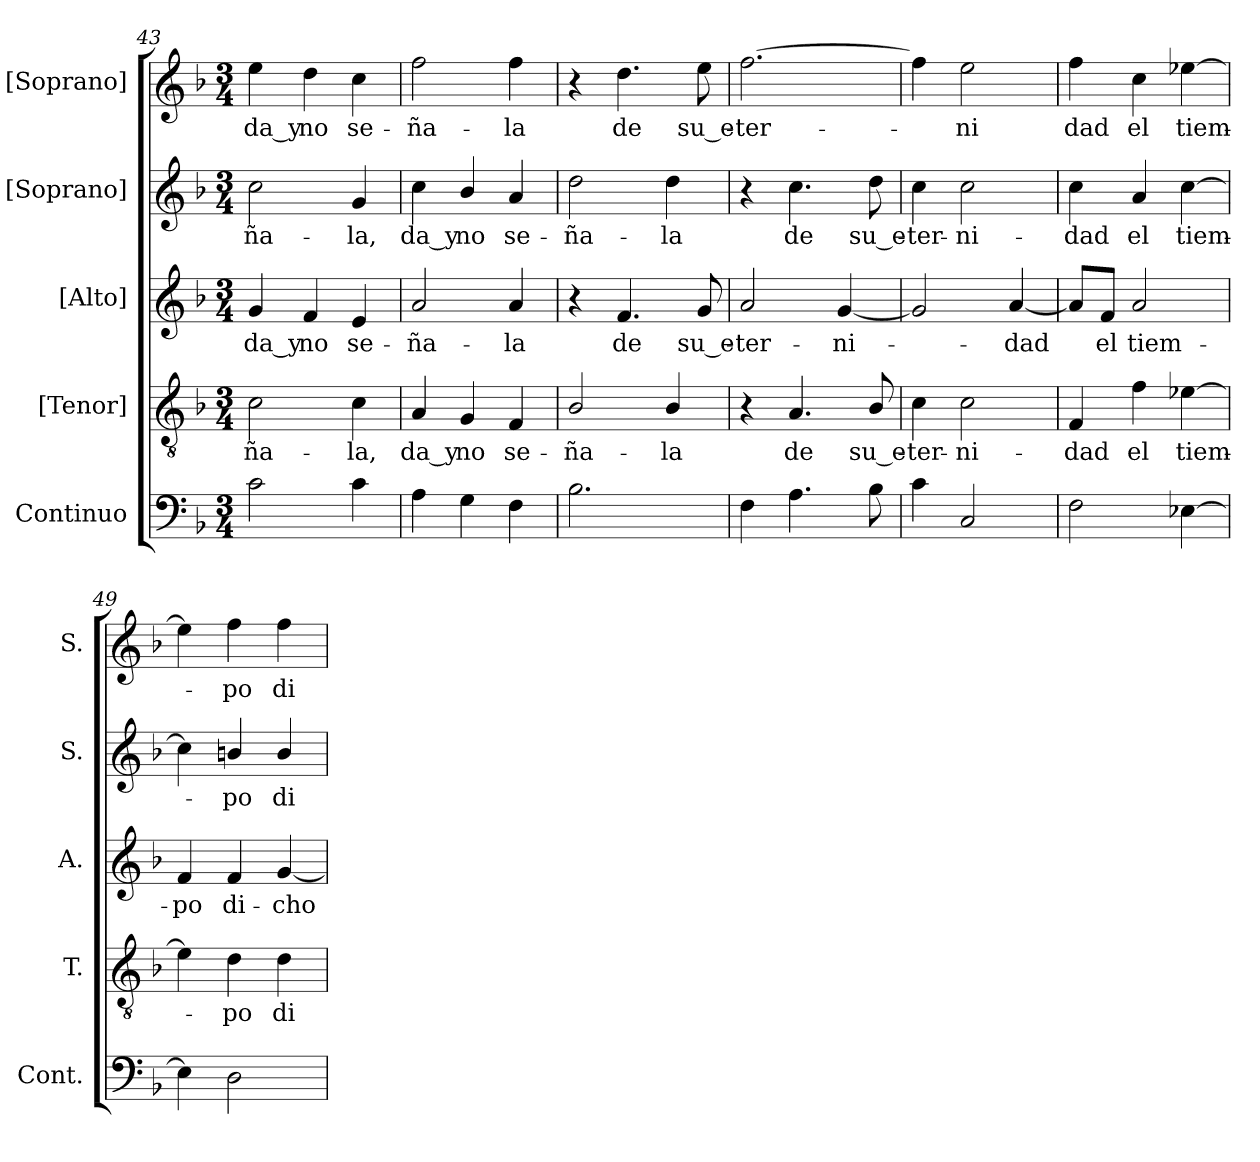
**kern	**kern	**text	**kern	**text	**kern	**text	**kern	**text
*part5	*part4	*part4	*part3	*part3	*part2	*part2	*part1	*part1
*staff5	*staff4	*staff4	*staff3	*staff3	*staff2	*staff2	*staff1	*staff1
*I"Continuo	*I"[Tenor]	*	*I"[Alto]	*	*I"[Soprano]	*	*I"[Soprano]	*
*I'Cont.	*I'T.	*	*I'A.	*	*I'S.	*	*I'S.	*
*clefF4	*clefGv2	*	*clefG2	*	*clefG2	*	*clefG2	*
*	*ITrd7c12	*	*	*	*	*	*	*
*k[b-]	*k[b-]	*	*k[b-]	*	*k[b-]	*	*k[b-]	*
*F:	*F:	*	*F:	*	*F:	*	*F:	*
*M3/4	*M3/4	*	*M3/4	*	*M3/4	*	*M3/4	*
=43	=43	=43	=43	=43	=43	=43	=43	=43
!	!	!LO:LY:b:color=#000000	!	!	!	!	!	!
!	!	!	!	!LO:LY:b:color=#000000	!	!	!	!
!	!	!	!	!	!	!LO:LY:b:color=#000000	!	!
!	!	!	!	!	!	!	!	!LO:LY:b:color=#000000
2ci\	2Ci\	-ña-	4gi/	da_y	2cci\	-ña-	4eei\	da_y
!	!	!	!	!LO:LY:b:color=#000000	!	!	!	!
!	!	!	!	!	!	!	!	!LO:LY:b:color=#000000
.	.	.	4fi/	no	.	.	4ddi\	no
!	!	!LO:LY:b:color=#000000	!	!	!	!	!	!
!	!	!	!	!LO:LY:b:color=#000000	!	!	!	!
!	!	!	!	!	!	!LO:LY:b:color=#000000	!	!
!	!	!	!	!	!	!	!	!LO:LY:b:color=#000000
4ci\	4Ci\	-la,	4ei/	se-	4gi/	-la,	4cci\	se-
=44	=44	=44	=44	=44	=44	=44	=44	=44
!	!	!LO:LY:b:color=#000000	!	!	!	!	!	!
!	!	!	!	!LO:LY:b:color=#000000	!	!	!	!
!	!	!	!	!	!	!LO:LY:b:color=#000000	!	!
!	!	!	!	!	!	!	!	!LO:LY:b:color=#000000
4Ai\	4AAi/	da_y	2ai/	-ña-	4cci\	da_y	2ffi\	-ña-
!	!	!LO:LY:b:color=#000000	!	!	!	!	!	!
!	!	!	!	!	!	!LO:LY:b:color=#000000	!	!
4Gi\	4GGi/	no	.	.	4b-i/	no	.	.
!	!	!LO:LY:b:color=#000000	!	!	!	!	!	!
!	!	!	!	!LO:LY:b:color=#000000	!	!	!	!
!	!	!	!	!	!	!LO:LY:b:color=#000000	!	!
!	!	!	!	!	!	!	!	!LO:LY:b:color=#000000
4Fi\	4FFi/	se-	4ai/	-la	4ai/	se-	4ffi\	-la
=45	=45	=45	=45	=45	=45	=45	=45	=45
!	!	!LO:LY:b:color=#000000	!	!	!	!	!	!
!	!	!	!	!	!	!LO:LY:b:color=#000000	!	!
2.B-i\	2BB-i/	-ña-	4r	.	2ddi\	-ña-	4r	.
!	!	!	!	!LO:LY:b:color=#000000	!	!	!	!
!	!	!	!	!	!	!	!	!LO:LY:b:color=#000000
.	.	.	4.fi/	de	.	.	4.ddi\	de
!	!	!LO:LY:b:color=#000000	!	!	!	!	!	!
!	!	!	!	!	!	!LO:LY:b:color=#000000	!	!
.	4BB-i/	-la	.	.	4ddi\	-la	.	.
!	!	!	!	!LO:LY:b:color=#000000	!	!	!	!
!	!	!	!	!	!	!	!	!LO:LY:b:color=#000000
.	.	.	8gi/	su_e-	.	.	8eei\	su_e-
=46	=46	=46	=46	=46	=46	=46	=46	=46
!	!	!	!	!LO:LY:b:color=#000000	!	!	!	!
!	!	!	!	!	!	!	!	!LO:LY:b:color=#000000
4Fi\	4r	.	2ai/	-ter-	4r	.	[2.ffi\	-ter-
!	!	!LO:LY:b:color=#000000	!	!	!	!	!	!
!	!	!	!	!	!	!LO:LY:b:color=#000000	!	!
4.Ai\	4.AAi/	de	.	.	4.cci\	de	.	.
!	!	!	!	!LO:LY:b:color=#000000	!	!	!	!
.	.	.	[4gi/	-ni-	.	.	.	.
!	!	!LO:LY:b:color=#000000	!	!	!	!	!	!
!	!	!	!	!	!	!LO:LY:b:color=#000000	!	!
8B-i\	8BB-i/	su_e-	.	.	8ddi\	su_e-	.	.
=47	=47	=47	=47	=47	=47	=47	=47	=47
!	!	!LO:LY:b:color=#000000	!	!	!	!	!	!
!	!	!	!	!	!	!LO:LY:b:color=#000000	!	!
4ci\	4Ci\	-ter-	2gi/]	.	4cci\	-ter-	4ffi\]	.
!	!	!LO:LY:b:color=#000000	!	!	!	!	!	!
!	!	!	!	!	!	!LO:LY:b:color=#000000	!	!
!	!	!	!	!	!	!	!	!LO:LY:b:color=#000000
2Ci/	2Ci\	-ni-	.	.	2cci\	-ni-	2eei\	-ni
!	!	!	!	!LO:LY:b:color=#000000	!	!	!	!
.	.	.	[4ai/	-dad	.	.	.	.
!!LO:PB:g=z
=48	=48	=48	=48	=48	=48	=48	=48	=48
!	!	!LO:LY:b:color=#000000	!	!	!	!	!	!
!	!	!	!	!	!	!LO:LY:b:color=#000000	!	!
!	!	!	!	!	!	!	!	!LO:LY:b:color=#000000
2Fi\	4FFi/	-dad	8ai/L]	.	4cci\	-dad	4ffi\	dad
!	!	!	!	!LO:LY:b:color=#000000	!	!	!	!
.	.	.	8fi/J	el	.	.	.	.
!	!	!LO:LY:b:color=#000000	!	!	!	!	!	!
!	!	!	!	!LO:LY:b:color=#000000	!	!	!	!
!	!	!	!	!	!	!LO:LY:b:color=#000000	!	!
!	!	!	!	!	!	!	!	!LO:LY:b:color=#000000
.	4Fi\	el	2ai/	tiem-	4ai/	el	4cci\	el
!	!	!LO:LY:b:color=#000000	!	!	!	!	!	!
!	!	!	!	!	!	!LO:LY:b:color=#000000	!	!
!	!	!	!	!	!	!	!	!LO:LY:b:color=#000000
[4E-Xi\	[4E-Xi\	tiem-	.	.	[4cci\	tiem-	[4ee-Xi\	tiem-
=49	=49	=49	=49	=49	=49	=49	=49	=49
!	!	!	!	!LO:LY:b:color=#000000	!	!	!	!
4E-i\]	4E-i\]	.	4fi/	-po	4cci\]	.	4ee-i\]	.
!	!	!LO:LY:b:color=#000000	!	!	!	!	!	!
!	!	!	!	!LO:LY:b:color=#000000	!	!	!	!
!	!	!	!	!	!	!LO:LY:b:color=#000000	!	!
!	!	!	!	!	!	!	!	!LO:LY:b:color=#000000
2Di\	4Di\	-po	4fi/	di-	4bni/	-po	4ffi\	-po
!	!	!LO:LY:b:color=#000000	!	!	!	!	!	!
!	!	!	!	!LO:LY:b:color=#000000	!	!	!	!
!	!	!	!	!	!	!LO:LY:b:color=#000000	!	!
!	!	!	!	!	!	!	!	!LO:LY:b:color=#000000
.	4Di\	di-	[4gi/	-cho-	4bi/	di-	4ffi\	di-
=	=	=	=	=	=	=	=	=
*-	*-	*-	*-	*-	*-	*-	*-	*-
